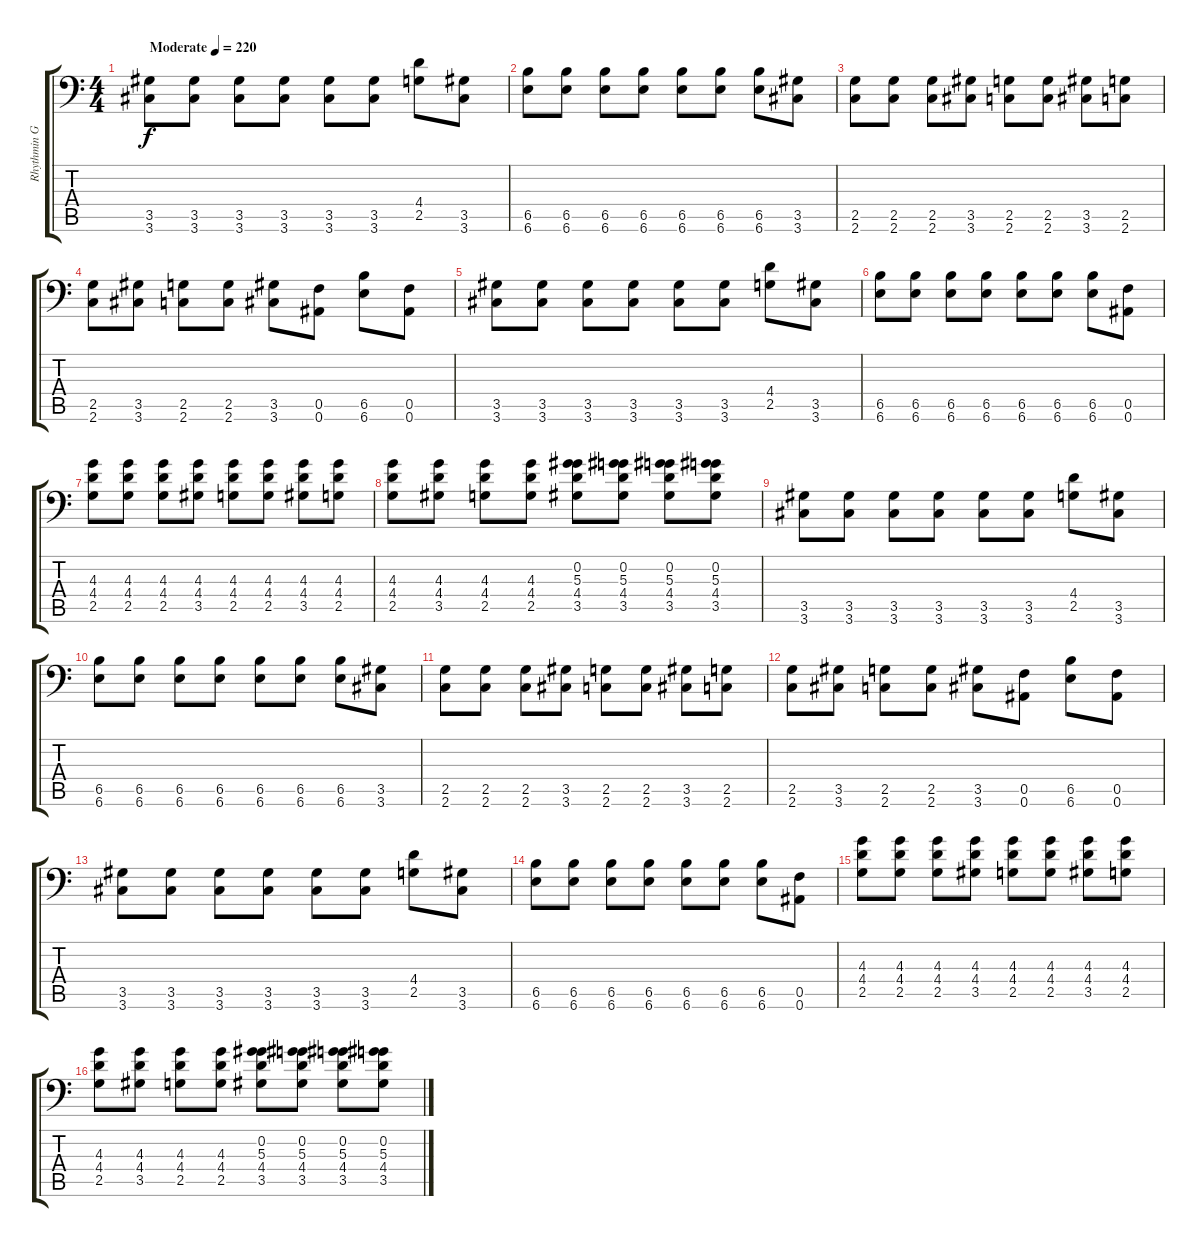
\track ("Rhythmin Guitar #2" "Rhythmin G") {instrument distortionguitar}
\staff {score tabs}
\tuning (C4 G3 Eb3 Bb2 F2 Bb1) {hide}
\ts (4 4)
\tempo (220 "Moderate")
\clef f4
\ks c
(3.5 3.6).8{dy f instrument distortionguitar} (3.5 3.6).8 (3.5 3.6).8 (3.5 3.6).8 (3.5 3.6).8 (3.5 3.6).8 (4.4 2.5).8 (3.5 3.6).8 |
(6.5 6.6).8 (6.5 6.6).8 (6.5 6.6).8 (6.5 6.6).8 (6.5 6.6).8 (6.5 6.6).8 (6.5 6.6).8 (3.5 3.6).8 |
(2.5 2.6).8 (2.5 2.6).8 (2.5 2.6).8 (3.5 3.6).8 (2.5 2.6).8 (2.5 2.6).8 (3.5 3.6).8 (2.5 2.6).8 |
(2.5 2.6).8 (3.5 3.6).8 (2.5 2.6).8 (2.5 2.6).8 (3.5 3.6).8 (0.5 0.6).8 (6.5 6.6).8 (0.5 0.6).8 |
(3.5 3.6).8 (3.5 3.6).8 (3.5 3.6).8 (3.5 3.6).8 (3.5 3.6).8 (3.5 3.6).8 (4.4 2.5).8 (3.5 3.6).8 |
(6.5 6.6).8 (6.5 6.6).8 (6.5 6.6).8 (6.5 6.6).8 (6.5 6.6).8 (6.5 6.6).8 (6.5 6.6).8 (0.5 0.6).8 |
(4.3 4.4 2.5).8 (4.3 4.4 2.5).8 (4.3 4.4 2.5).8 (4.3 4.4 3.5).8 (4.3 4.4 2.5).8 (4.3 4.4 2.5).8 (4.3 4.4 3.5).8 (4.3 4.4 2.5).8 |
(4.3 4.4 2.5).8 (4.3 4.4 3.5).8 (4.3 4.4 2.5).8 (4.3 4.4 2.5).8 (0.2 5.3 4.4 3.5).8 (0.2 5.3 4.4 3.5).8 (0.2 5.3 4.4 3.5).8 (0.2 5.3 4.4 3.5).8 |
(3.5 3.6).8 (3.5 3.6).8 (3.5 3.6).8 (3.5 3.6).8 (3.5 3.6).8 (3.5 3.6).8 (4.4 2.5).8 (3.5 3.6).8 |
(6.5 6.6).8 (6.5 6.6).8 (6.5 6.6).8 (6.5 6.6).8 (6.5 6.6).8 (6.5 6.6).8 (6.5 6.6).8 (3.5 3.6).8 |
(2.5 2.6).8 (2.5 2.6).8 (2.5 2.6).8 (3.5 3.6).8 (2.5 2.6).8 (2.5 2.6).8 (3.5 3.6).8 (2.5 2.6).8 |
(2.5 2.6).8 (3.5 3.6).8 (2.5 2.6).8 (2.5 2.6).8 (3.5 3.6).8 (0.5 0.6).8 (6.5 6.6).8 (0.5 0.6).8 |
(3.5 3.6).8 (3.5 3.6).8 (3.5 3.6).8 (3.5 3.6).8 (3.5 3.6).8 (3.5 3.6).8 (4.4 2.5).8 (3.5 3.6).8 |
(6.5 6.6).8 (6.5 6.6).8 (6.5 6.6).8 (6.5 6.6).8 (6.5 6.6).8 (6.5 6.6).8 (6.5 6.6).8 (0.5 0.6).8 |
(4.3 4.4 2.5).8 (4.3 4.4 2.5).8 (4.3 4.4 2.5).8 (4.3 4.4 3.5).8 (4.3 4.4 2.5).8 (4.3 4.4 2.5).8 (4.3 4.4 3.5).8 (4.3 4.4 2.5).8 |
(4.3 4.4 2.5).8 (4.3 4.4 3.5).8 (4.3 4.4 2.5).8 (4.3 4.4 2.5).8 (0.2 5.3 4.4 3.5).8 (0.2 5.3 4.4 3.5).8 (0.2 5.3 4.4 3.5).8 (0.2 5.3 4.4 3.5).8
